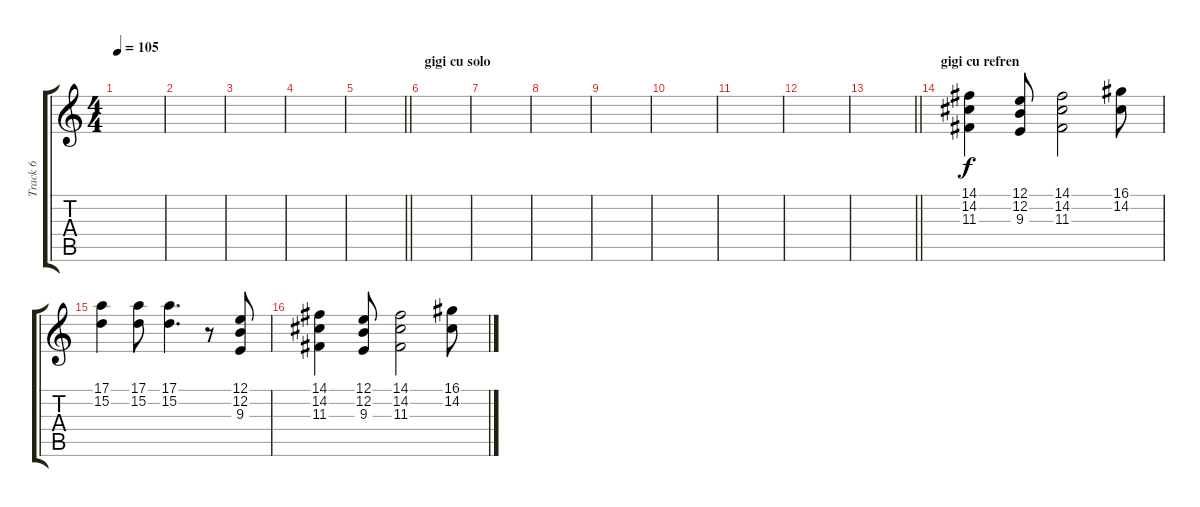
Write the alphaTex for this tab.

\track ("Track 6" "Track 6") {instrument drawbarorgan}
\staff {score tabs}
\tuning (E4 B3 G3 D3 A2 E2) {hide}
\ts (4 4)
\tempo 105
\clef g2
\ks c
|
|
|
|
\barLineRight lightlight
|
\section ("" "gigi cu solo")
|
|
|
|
|
|
|
\barLineRight lightlight
|
\section ("" "gigi cu refren")
(14.1 14.2 11.3).4 (12.1 12.2 9.3).8 (14.1 14.2 11.3).2 (16.1 14.2).8 |
(17.1 15.2).4 (17.1 15.2).8 (17.1 15.2).4{d} r.8 (12.1 12.2 9.3).8 |
(14.1 14.2 11.3).4 (12.1 12.2 9.3).8 (14.1 14.2 11.3).2 (16.1 14.2).8
